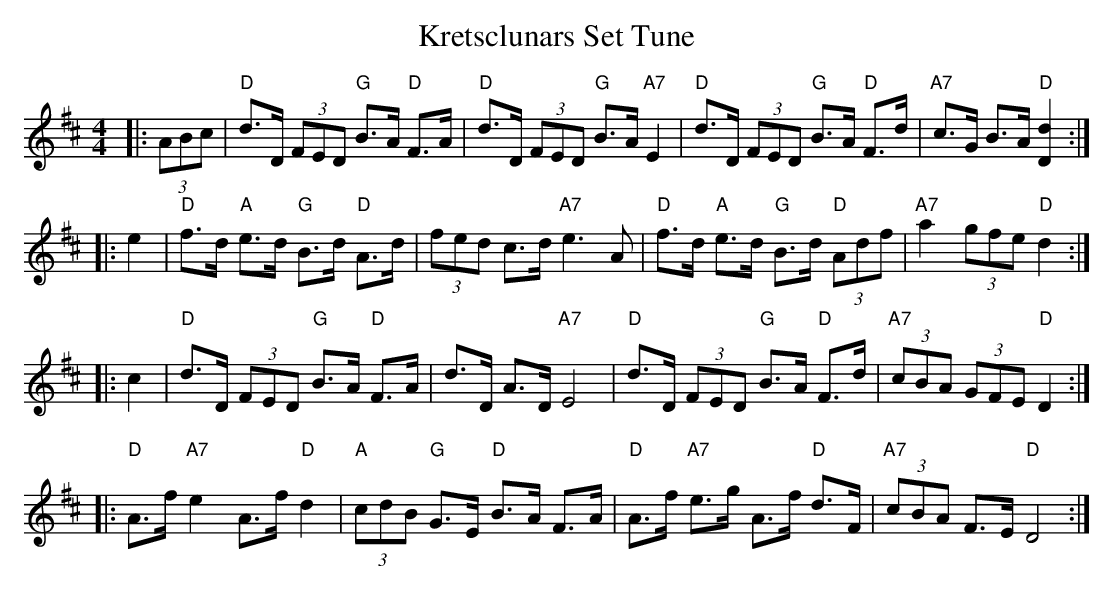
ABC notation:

X:1
T:Kretsclunars Set Tune
L:1/8
M:4/4
K:D
|:(3ABc |"D" d>D (3FED "G" B>A "D" F>A | "D" d>D (3FED "G" B>A "A7" E2 |"D" d>D (3FED "G" B>A "D" F>d |"A7" c>G B>A "D" [D2d2]:|
|:e2 |"D" f>d "A" e>d "G" B>d "D" A>d| (3fed c>d "A7" e3 A | "D" f>d "A" e>d "G" B>d "D" (3Adf | "A7" a2 (3gfe "D" d2 :|
|:c2 |"D" d>D (3FED "G" B>A "D" F>A | d>D A>D "A7" E4| "D" d>D (3FED "G" B>A "D" F>d | "A7" (3cBA (3GFE "D" D2:|
|:"D" A>f "A7" e2 A>f"D" d2 |"A"(3cdB "G" G>E "D" B>A F>A| "D" A>f "A7" e>g A>f"D" d>F |"A7" (3cBA F>E "D" D4:|
